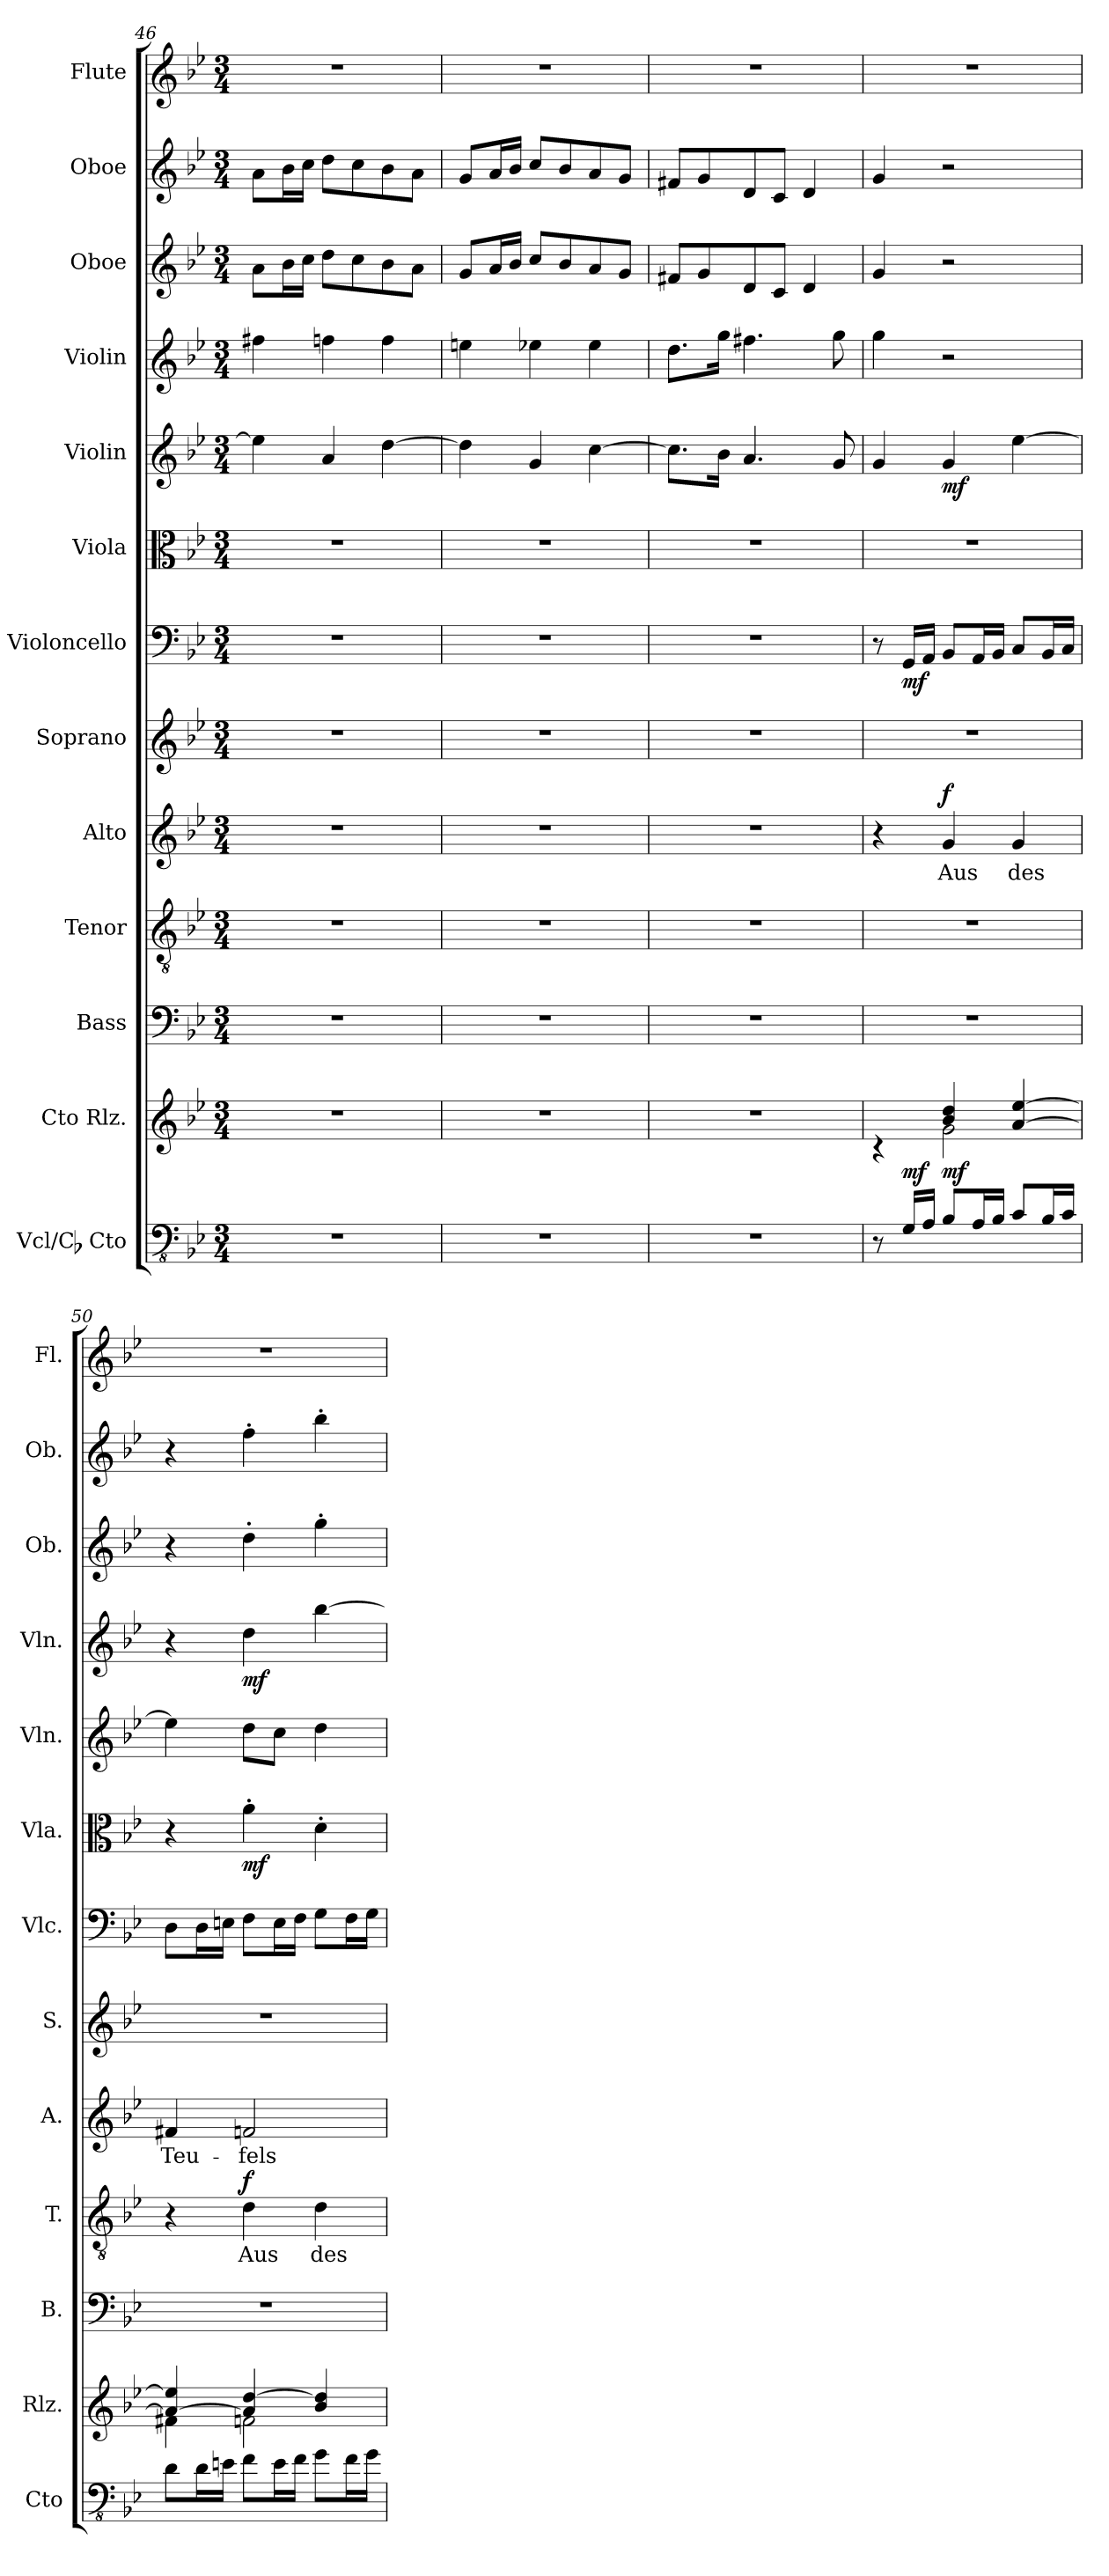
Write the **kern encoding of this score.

**kern	**dynam	**kern	**dynam	**kern	**kern	**text	**dynam	**kern	**text	**dynam	**kern	**kern	**dynam	**kern	**dynam	**kern	**dynam	**kern	**dynam	**kern	**kern	**kern
*part13	*part13	*part12	*part12	*part11	*part10	*part10	*part10	*part9	*part9	*part9	*part8	*part7	*part7	*part6	*part6	*part5	*part5	*part4	*part4	*part3	*part2	*part1
*staff13	*staff13	*staff12	*staff12	*staff11	*staff10	*staff10	*staff10	*staff9	*staff9	*staff9	*staff8	*staff7	*staff7	*staff6	*staff6	*staff5	*staff5	*staff4	*staff4	*staff3	*staff2	*staff1
*I"Vcl/Cb Cto	*	*I"Cto Rlz.	*	*I"Bass	*I"Tenor	*	*	*I"Alto	*	*	*I"Soprano	*I"Violoncello	*	*I"Viola	*	*I"Violin	*	*I"Violin	*	*I"Oboe	*I"Oboe	*I"Flute
*I'Cto	*	*I'Rlz.	*	*I'B.	*I'T.	*	*	*I'A.	*	*	*I'S.	*I'Vlc.	*	*I'Vla.	*	*I'Vln.	*	*I'Vln.	*	*I'Ob.	*I'Ob.	*I'Fl.
*clefFv4	*	*clefG2	*	*clefF4	*clefGv2	*	*	*clefG2	*	*	*clefG2	*clefF4	*	*clefC3	*	*clefG2	*	*clefG2	*	*clefG2	*clefG2	*clefG2
*ITrd7c12	*	*	*	*	*	*	*	*	*	*	*	*	*	*	*	*	*	*	*	*	*	*
*k[b-e-]	*	*k[b-e-]	*	*k[b-e-]	*k[b-e-]	*	*	*k[b-e-]	*	*	*k[b-e-]	*k[b-e-]	*	*k[b-e-]	*	*k[b-e-]	*	*k[b-e-]	*	*k[b-e-]	*k[b-e-]	*k[b-e-]
*M3/4	*	*M3/4	*	*M3/4	*M3/4	*	*	*M3/4	*	*	*M3/4	*M3/4	*	*M3/4	*	*M3/4	*	*M3/4	*	*M3/4	*M3/4	*M3/4
=46	=46	=46	=46	=46	=46	=46	=46	=46	=46	=46	=46	=46	=46	=46	=46	=46	=46	=46	=46	=46	=46	=46
2.r	.	2.r	.	2.r	2.r	.	.	2.r	.	.	2.r	2.r	.	2.r	.	4ee-\]	.	4ff#X\	.	8a\L	8a\L	2.r
.	.	.	.	.	.	.	.	.	.	.	.	.	.	.	.	.	.	.	.	16b-\L	16b-\L	.
.	.	.	.	.	.	.	.	.	.	.	.	.	.	.	.	.	.	.	.	16cc\JJ	16cc\JJ	.
.	.	.	.	.	.	.	.	.	.	.	.	.	.	.	.	4a/	.	4ffn\	.	8dd\L	8dd\L	.
.	.	.	.	.	.	.	.	.	.	.	.	.	.	.	.	.	.	.	.	8cc\	8cc\	.
.	.	.	.	.	.	.	.	.	.	.	.	.	.	.	.	[4dd\	.	4ff\	.	8b-\	8b-\	.
.	.	.	.	.	.	.	.	.	.	.	.	.	.	.	.	.	.	.	.	8a\J	8a\J	.
=47	=47	=47	=47	=47	=47	=47	=47	=47	=47	=47	=47	=47	=47	=47	=47	=47	=47	=47	=47	=47	=47	=47
2.r	.	2.r	.	2.r	2.r	.	.	2.r	.	.	2.r	2.r	.	2.r	.	4dd\]	.	4een\	.	8g/L	8g/L	2.r
.	.	.	.	.	.	.	.	.	.	.	.	.	.	.	.	.	.	.	.	16a/L	16a/L	.
.	.	.	.	.	.	.	.	.	.	.	.	.	.	.	.	.	.	.	.	16b-/JJ	16b-/JJ	.
.	.	.	.	.	.	.	.	.	.	.	.	.	.	.	.	4g/	.	4ee-X\	.	8cc/L	8cc/L	.
.	.	.	.	.	.	.	.	.	.	.	.	.	.	.	.	.	.	.	.	8b-/	8b-/	.
.	.	.	.	.	.	.	.	.	.	.	.	.	.	.	.	[4cc\	.	4ee-\	.	8a/	8a/	.
.	.	.	.	.	.	.	.	.	.	.	.	.	.	.	.	.	.	.	.	8g/J	8g/J	.
=48	=48	=48	=48	=48	=48	=48	=48	=48	=48	=48	=48	=48	=48	=48	=48	=48	=48	=48	=48	=48	=48	=48
2.r	.	2.r	.	2.r	2.r	.	.	2.r	.	.	2.r	2.r	.	2.r	.	8.cc\L]	.	8.dd\L	.	8f#X/L	8f#X/L	2.r
.	.	.	.	.	.	.	.	.	.	.	.	.	.	.	.	.	.	.	.	8g/	8g/	.
.	.	.	.	.	.	.	.	.	.	.	.	.	.	.	.	16b-\Jk	.	16gg\Jk	.	.	.	.
.	.	.	.	.	.	.	.	.	.	.	.	.	.	.	.	4.a/	.	4.ff#X\	.	8d/	8d/	.
.	.	.	.	.	.	.	.	.	.	.	.	.	.	.	.	.	.	.	.	8c/J	8c/J	.
.	.	.	.	.	.	.	.	.	.	.	.	.	.	.	.	.	.	.	.	4d/	4d/	.
.	.	.	.	.	.	.	.	.	.	.	.	.	.	.	.	8g/	.	8gg\	.	.	.	.
!!LO:PB:g=z
=49	=49	=49	=49	=49	=49	=49	=49	=49	=49	=49	=49	=49	=49	=49	=49	=49	=49	=49	=49	=49	=49	=49
*	*	*^	*	*	*	*	*	*	*	*	*	*	*	*	*	*	*	*	*	*	*	*
8r	.	4rc	4ryy	.	2.r	2.r	.	.	4r	.	.	2.r	8r	.	2.r	.	4g/	.	4gg\	.	4g/	4g/	2.r
!	!LO:DY:a	!	!	!	!	!	!	!	!	!	!	!	!	!LO:DY:b	!	!	!	!	!	!	!	!	!
16GGG/LL	mf	.	.	.	.	.	.	.	.	.	.	.	16GG/LL	mf	.	.	.	.	.	.	.	.	.
16AAA/JJ	.	.	.	.	.	.	.	.	.	.	.	.	16AA/JJ	.	.	.	.	.	.	.	.	.	.
!	!	!	!	!LO:DY:b	!	!	!	!	!	!	!LO:DY:b	!	!	!	!	!	!	!LO:DY:b	!	!	!	!	!
8BBB-/L	.	4b-/ 4dd/	2g\	mf	.	.	.	.	4g/	Aus	f	.	8BB-/L	.	.	.	4g/	mf	2r	.	2r	2r	.
16AAA/L	.	.	.	.	.	.	.	.	.	.	.	.	16AA/L	.	.	.	.	.	.	.	.	.	.
16BBB-/JJ	.	.	.	.	.	.	.	.	.	.	.	.	16BB-/JJ	.	.	.	.	.	.	.	.	.	.
8CC/L	.	[4a/ [4ee-/	.	.	.	.	.	.	4g/	des	.	.	8C/L	.	.	.	[4ee-\	.	.	.	.	.	.
16BBB-/L	.	.	.	.	.	.	.	.	.	.	.	.	16BB-/L	.	.	.	.	.	.	.	.	.	.
16CC/JJ	.	.	.	.	.	.	.	.	.	.	.	.	16C/JJ	.	.	.	.	.	.	.	.	.	.
=50	=50	=50	=50	=50	=50	=50	=50	=50	=50	=50	=50	=50	=50	=50	=50	=50	=50	=50	=50	=50	=50	=50	=50
8DD\L	.	4a/_ 4ee-/]	4f#X\	.	2.r	4r	.	.	4f#X/	Teu-	.	2.r	8D\L	.	4r	.	4ee-\]	.	4r	.	4r	4r	2.r
16DD\L	.	.	.	.	.	.	.	.	.	.	.	.	16D\L	.	.	.	.	.	.	.	.	.	.
16EEn\JJ	.	.	.	.	.	.	.	.	.	.	.	.	16En\JJ	.	.	.	.	.	.	.	.	.	.
!	!	!	!	!	!	!	!	!LO:DY:b	!	!	!	!	!	!	!	!LO:DY:b	!	!	!	!LO:DY:b	!	!	!
8FF\L	.	4a/] [4dd/	2fn\	.	.	4d\	Aus	f	2fn/	-fels	.	.	8F\L	.	4a'\	mf	8dd\L	.	4dd\	mf	4dd'\	4ff'\	.
16EE\L	.	.	.	.	.	.	.	.	.	.	.	.	16E\L	.	.	.	8cc\J	.	.	.	.	.	.
16FF\JJ	.	.	.	.	.	.	.	.	.	.	.	.	16F\JJ	.	.	.	.	.	.	.	.	.	.
8GG\L	.	4b-/ 4dd/]	.	.	.	4d\	des	.	.	.	.	.	8G\L	.	4d'\	.	4dd\	.	[4bb-\	.	4gg'\	4bb-'\	.
16FF\L	.	.	.	.	.	.	.	.	.	.	.	.	16F\L	.	.	.	.	.	.	.	.	.	.
16GG\JJ	.	.	.	.	.	.	.	.	.	.	.	.	16G\JJ	.	.	.	.	.	.	.	.	.	.
*	*	*v	*v	*	*	*	*	*	*	*	*	*	*	*	*	*	*	*	*	*	*	*	*
=	=	=	=	=	=	=	=	=	=	=	=	=	=	=	=	=	=	=	=	=	=	=
*-	*-	*-	*-	*-	*-	*-	*-	*-	*-	*-	*-	*-	*-	*-	*-	*-	*-	*-	*-	*-	*-	*-
